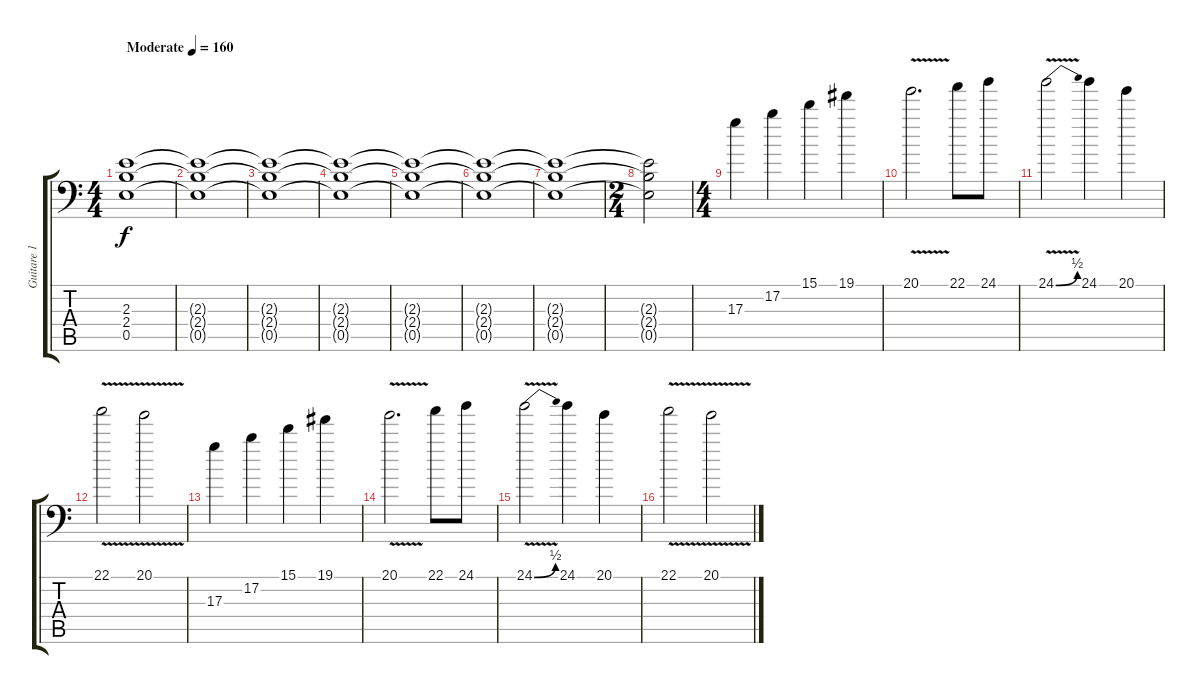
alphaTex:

\track ("Guitare 1" "Guitare 1") {instrument distortionguitar}
\staff {score tabs}
\tuning (B3 Gb3 D3 A2 E2 A1) {hide}
\ts (4 4)
\tempo (160 "Moderate")
\clef f4
\ks c
(2.3 2.4 0.5).1{txt "" dy f instrument distortionguitar} |
(2.3{t} 2.4{t} 0.5{t}).1 |
(2.3{t} 2.4{t} 0.5{t}).1 |
(2.3{t} 2.4{t} 0.5{t}).1 |
(2.3{t} 2.4{t} 0.5{t}).1 |
(2.3{t} 2.4{t} 0.5{t}).1 |
(2.3{t} 2.4{t} 0.5{t}).1 |
\ts (2 4)
(2.3{t} 2.4{t} 0.5{t}).2 |
\ts (4 4)
17.3.4 17.2.4 15.1.4 19.1.4 |
20.1{v}.2{d} 22.1.8 24.1.8 |
24.1{be (bend 0 0 60 2) v}.2 24.1.4 20.1.4 |
22.1{v}.2 20.1{v}.2 |
17.3.4 17.2.4 15.1.4 19.1.4 |
20.1{v}.2{d} 22.1.8 24.1.8 |
24.1{be (bend 0 0 60 2) v}.2 24.1.4 20.1.4 |
22.1{v}.2 20.1{v}.2
